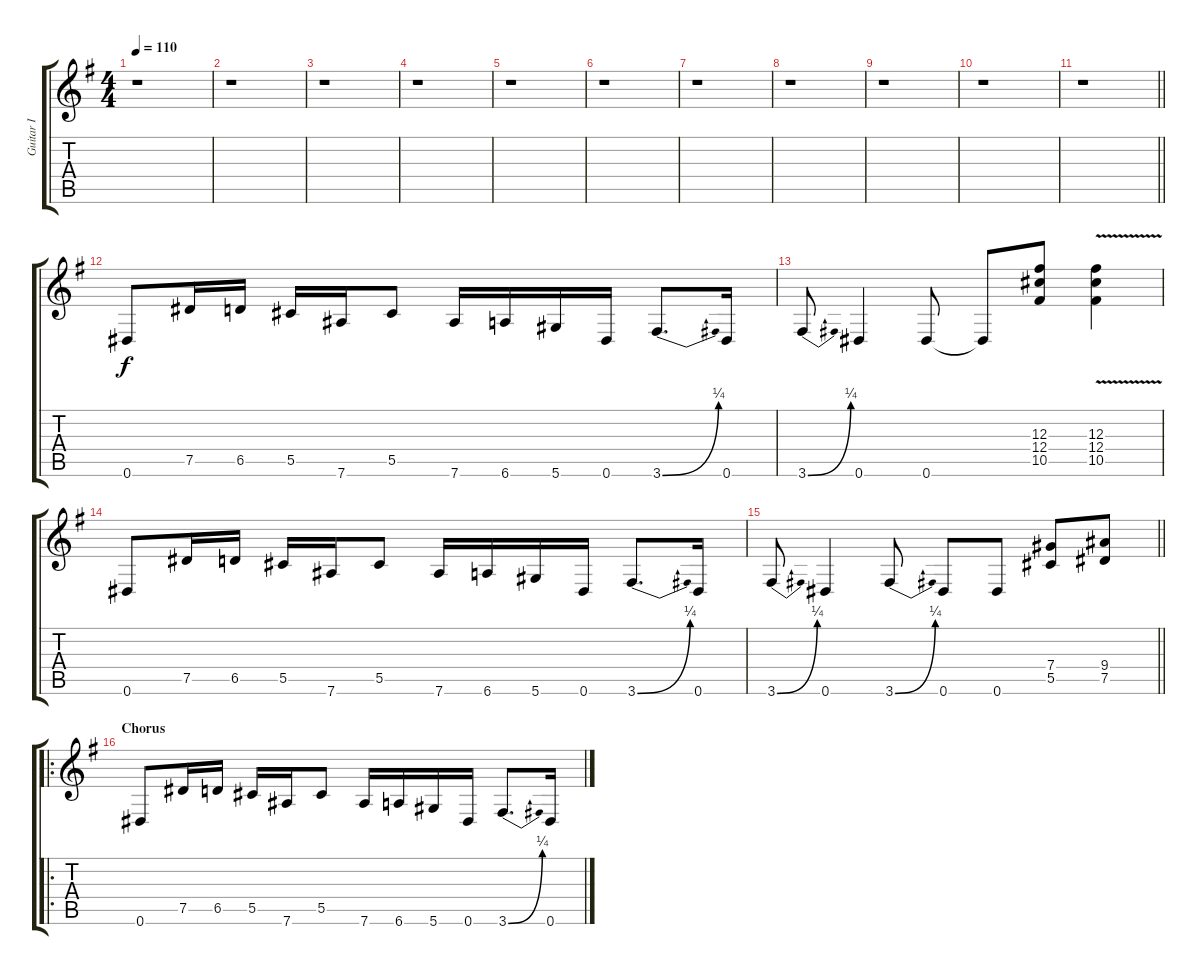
\track ("Guitar I" "Guitar I") {instrument distortionguitar}
\staff {score tabs}
\tuning (Eb4 Bb3 Gb3 Db3 Ab2 Eb2) {hide}
\ts (4 4)
\tempo 110
\clef g2
\ks eminor
r.1{dy f} |
r.1 |
r.1 |
r.1 |
r.1 |
r.1 |
r.1 |
r.1 |
r.1 |
r.1 |
\barLineRight lightlight
r.1 |
\section ("" "")
0.6.8 7.5.16 6.5.16 5.5.16 7.6.16 5.5.8 7.6.16 6.6.16 5.6.16 0.6.16 3.6{be (bend 0 0 60 1)}.8{d} 0.6.16 |
3.6{be (bend 0 0 60 1)}.8 0.6.4 0.6.8 0.6{t}.8 (12.3 12.4 10.5).8 (12.3{v} 12.4{v} 10.5{v}).4 |
0.6.8 7.5.16 6.5.16 5.5.16 7.6.16 5.5.8 7.6.16 6.6.16 5.6.16 0.6.16 3.6{be (bend 0 0 60 1)}.8{d} 0.6.16 |
\barLineRight lightlight
3.6{be (bend 0 0 60 1)}.8 0.6.4 3.6{be (bend 0 0 60 1)}.8 0.6.8 0.6.8 (7.4 5.5).8 (9.4 7.5).8 |
\ro
\section ("" "Chorus")
0.6.8 7.5.16 6.5.16 5.5.16 7.6.16 5.5.8 7.6.16 6.6.16 5.6.16 0.6.16 3.6{be (bend 0 0 60 1)}.8{d} 0.6.16
